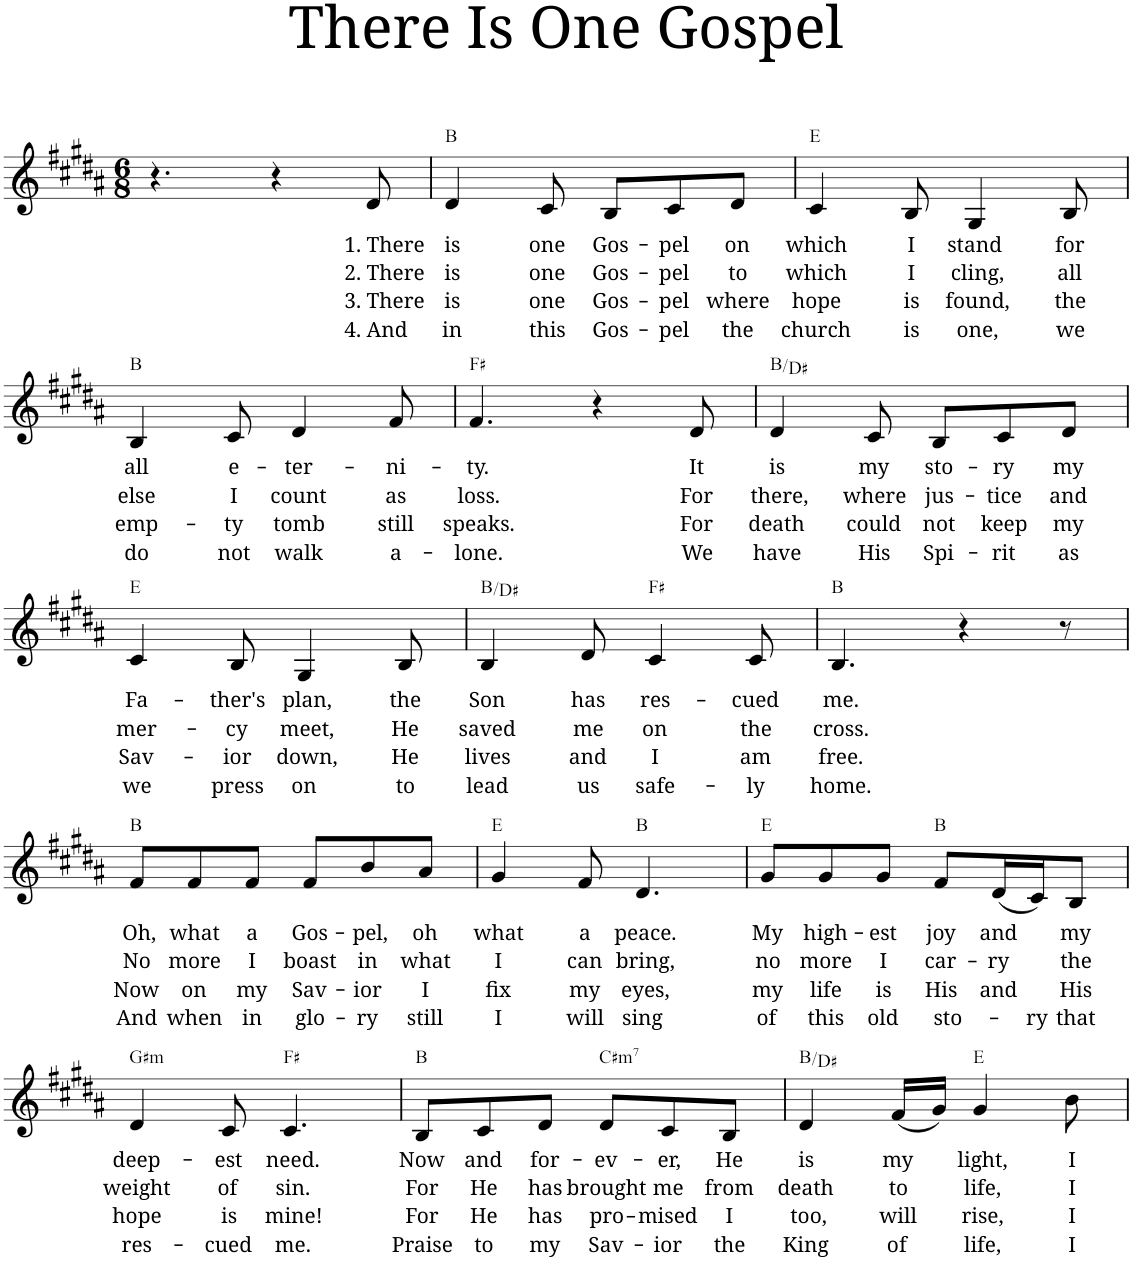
**kern	**text	**text	**text	**text	**harte
*part1	*part1	*part1	*part1	*part1	*part1
*staff1	*staff1	*staff1	*staff1	*staff1	*
*I"Piano	*	*	*	*	*
*I'Pno.	*	*	*	*	*
*clefG2	*	*	*	*	*
*k[f#c#g#d#a#]	*	*	*	*	*
*M6/8	*	*	*	*	*
=1	=1	=1	=1	=1	=1
4.r	.	.	.	.	.
4r	.	.	.	.	.
!	!LO:LY:b	!LO:LY:b	!LO:LY:b	!LO:LY:b	!
8d#/	1. There	2. There	3. There	4. And	.
=2	=2	=2	=2	=2	=2
!	!LO:LY:b	!LO:LY:b	!LO:LY:b	!LO:LY:b	!
4d#/	is	is	is	in	B:maj
!	!LO:LY:b	!LO:LY:b	!LO:LY:b	!LO:LY:b	!
8c#/	one	one	one	this	.
!	!LO:LY:b	!LO:LY:b	!LO:LY:b	!LO:LY:b	!
8B/L	Gos-	Gos-	Gos-	Gos-	.
!	!LO:LY:b	!LO:LY:b	!LO:LY:b	!LO:LY:b	!
8c#/	-pel	-pel	-pel	-pel	.
!	!LO:LY:b	!LO:LY:b	!LO:LY:b	!LO:LY:b	!
8d#/J	on	to	where	the	.
=3	=3	=3	=3	=3	=3
!	!LO:LY:b	!LO:LY:b	!LO:LY:b	!LO:LY:b	!
4c#/	which	which	hope	church	E:maj
!	!LO:LY:b	!LO:LY:b	!LO:LY:b	!LO:LY:b	!
8B/	I	I	is	is	.
!	!LO:LY:b	!LO:LY:b	!LO:LY:b	!LO:LY:b	!
4G#/	stand	cling,	found,	one,	.
!	!LO:LY:b	!LO:LY:b	!LO:LY:b	!LO:LY:b	!
8B/	for	all	the	we	.
!!LO:LB:g=z
=4	=4	=4	=4	=4	=4
!	!LO:LY:b	!LO:LY:b	!LO:LY:b	!LO:LY:b	!
4B/	all	else	emp-	do	B:maj
!	!LO:LY:b	!LO:LY:b	!LO:LY:b	!LO:LY:b	!
8c#/	e-	I	-ty	not	.
!	!LO:LY:b	!LO:LY:b	!LO:LY:b	!LO:LY:b	!
4d#/	-ter-	count	tomb	walk	.
!	!LO:LY:b	!LO:LY:b	!LO:LY:b	!LO:LY:b	!
8f#/	-ni-	as	still	a-	.
=5	=5	=5	=5	=5	=5
!	!LO:LY:b	!LO:LY:b	!LO:LY:b	!LO:LY:b	!
4.f#/	-ty.	loss.	speaks.	-lone.	F#:maj
4r	.	.	.	.	.
!	!LO:LY:b	!LO:LY:b	!LO:LY:b	!LO:LY:b	!
8d#/	It	For	For	We	.
=6	=6	=6	=6	=6	=6
!	!LO:LY:b	!LO:LY:b	!LO:LY:b	!LO:LY:b	!
4d#/	is	there,	death	have	B:maj/3
!	!LO:LY:b	!LO:LY:b	!LO:LY:b	!LO:LY:b	!
8c#/	my	where	could	His	.
!	!LO:LY:b	!LO:LY:b	!LO:LY:b	!LO:LY:b	!
8B/L	sto-	jus-	not	Spi-	.
!	!LO:LY:b	!LO:LY:b	!LO:LY:b	!LO:LY:b	!
8c#/	-ry	-tice	keep	-rit	.
!	!LO:LY:b	!LO:LY:b	!LO:LY:b	!LO:LY:b	!
8d#/J	my	and	my	as	.
!!LO:LB:g=z
=7	=7	=7	=7	=7	=7
!	!LO:LY:b	!LO:LY:b	!LO:LY:b	!LO:LY:b	!
4c#/	Fa-	mer-	Sav-	we	E:maj
!	!LO:LY:b	!LO:LY:b	!LO:LY:b	!LO:LY:b	!
8B/	-ther's	-cy	-ior	press	.
!	!LO:LY:b	!LO:LY:b	!LO:LY:b	!LO:LY:b	!
4G#/	plan,	meet,	down,	on	.
!	!LO:LY:b	!LO:LY:b	!LO:LY:b	!LO:LY:b	!
8B/	the	He	He	to	.
=8	=8	=8	=8	=8	=8
!	!LO:LY:b	!LO:LY:b	!LO:LY:b	!LO:LY:b	!
4B/	Son	saved	lives	lead	B:maj/3
!	!LO:LY:b	!LO:LY:b	!LO:LY:b	!LO:LY:b	!
8d#/	has	me	and	us	.
!	!LO:LY:b	!LO:LY:b	!LO:LY:b	!LO:LY:b	!
4c#/	res-	on	I	safe-	F#:maj
!	!LO:LY:b	!LO:LY:b	!LO:LY:b	!LO:LY:b	!
8c#/	-cued	the	am	-ly	.
=9	=9	=9	=9	=9	=9
!	!LO:LY:b	!LO:LY:b	!LO:LY:b	!LO:LY:b	!
4.B/	me.	cross.	free.	home.	B:maj
4r	.	.	.	.	.
8r	.	.	.	.	.
!!LO:LB:g=z
=10	=10	=10	=10	=10	=10
!	!LO:LY:b	!LO:LY:b	!LO:LY:b	!LO:LY:b	!
8f#/L	Oh,	No	Now	And	B:maj
!	!LO:LY:b	!LO:LY:b	!LO:LY:b	!LO:LY:b	!
8f#/	what	more	on	when	.
!	!LO:LY:b	!LO:LY:b	!LO:LY:b	!LO:LY:b	!
8f#/J	a	I	my	in	.
!	!LO:LY:b	!LO:LY:b	!LO:LY:b	!LO:LY:b	!
8f#/L	Gos-	boast	Sav-	glo-	.
!	!LO:LY:b	!LO:LY:b	!LO:LY:b	!LO:LY:b	!
8b/	-pel,	in	-ior	-ry	.
!	!LO:LY:b	!LO:LY:b	!LO:LY:b	!LO:LY:b	!
8a#/J	oh	what	I	still	.
=11	=11	=11	=11	=11	=11
!	!LO:LY:b	!LO:LY:b	!LO:LY:b	!LO:LY:b	!
4g#/	what	I	fix	I	E:maj
!	!LO:LY:b	!LO:LY:b	!LO:LY:b	!LO:LY:b	!
8f#/	a	can	my	will	.
!	!LO:LY:b	!LO:LY:b	!LO:LY:b	!LO:LY:b	!
4.d#/	peace.	bring,	eyes,	sing	B:maj
=12	=12	=12	=12	=12	=12
!	!LO:LY:b	!LO:LY:b	!LO:LY:b	!LO:LY:b	!
8g#/L	My	no	my	of	E:maj
!	!LO:LY:b	!LO:LY:b	!LO:LY:b	!LO:LY:b	!
8g#/	high-	more	life	this	.
!	!LO:LY:b	!LO:LY:b	!LO:LY:b	!LO:LY:b	!
8g#/J	-est	I	is	old	.
!	!LO:LY:b	!LO:LY:b	!LO:LY:b	!LO:LY:b	!
8f#/L	joy	car-	His	sto-	B:maj
!	!LO:LY:b	!LO:LY:b	!LO:LY:b	!	!
(16d#/L	and	-ry	and	.	.
!	!	!	!	!LO:LY:b	!
16c#/J)	.	.	.	-ry	.
!	!LO:LY:b	!LO:LY:b	!LO:LY:b	!LO:LY:b	!
8B/J	my	the	His	that	.
!!LO:LB:g=z
=13	=13	=13	=13	=13	=13
!	!LO:LY:b	!LO:LY:b	!LO:LY:b	!LO:LY:b	!LO:H:kt=m
4d#/	deep-	weight	hope	res-	G#:min
!	!LO:LY:b	!LO:LY:b	!LO:LY:b	!LO:LY:b	!
8c#/	-est	of	is	-cued	.
!	!LO:LY:b	!LO:LY:b	!LO:LY:b	!LO:LY:b	!
4.c#/	need.	sin.	mine!	me.	F#:maj
=14	=14	=14	=14	=14	=14
!	!LO:LY:b	!LO:LY:b	!LO:LY:b	!LO:LY:b	!
8B/L	Now	For	For	Praise	B:maj
!	!LO:LY:b	!LO:LY:b	!LO:LY:b	!LO:LY:b	!
8c#/	and	He	He	to	.
!	!LO:LY:b	!LO:LY:b	!LO:LY:b	!LO:LY:b	!
8d#/J	for-	has	has	my	.
!	!LO:LY:b	!LO:LY:b	!LO:LY:b	!LO:LY:b	!LO:H:kt=m7
8d#/L	-ev-	brought	pro-	Sav-	C#:min7
!	!LO:LY:b	!LO:LY:b	!LO:LY:b	!LO:LY:b	!
8c#/	-er,	me	-mised	-ior	.
!	!LO:LY:b	!LO:LY:b	!LO:LY:b	!LO:LY:b	!
8B/J	He	from	I	the	.
=15	=15	=15	=15	=15	=15
!	!LO:LY:b	!LO:LY:b	!LO:LY:b	!LO:LY:b	!
4d#/	is	death	too,	King	B:maj/3
!	!LO:LY:b	!LO:LY:b	!LO:LY:b	!LO:LY:b	!
(16f#/LL	my	to	will	of	.
16g#/JJ)	.	.	.	.	.
!	!LO:LY:b	!LO:LY:b	!LO:LY:b	!LO:LY:b	!
4g#/	light,	life,	rise,	life,	E:maj
!	!LO:LY:b	!LO:LY:b	!LO:LY:b	!LO:LY:b	!
8b\	I	I	I	I	.
=	=	=	=	=	=
*-	*-	*-	*-	*-	*-
